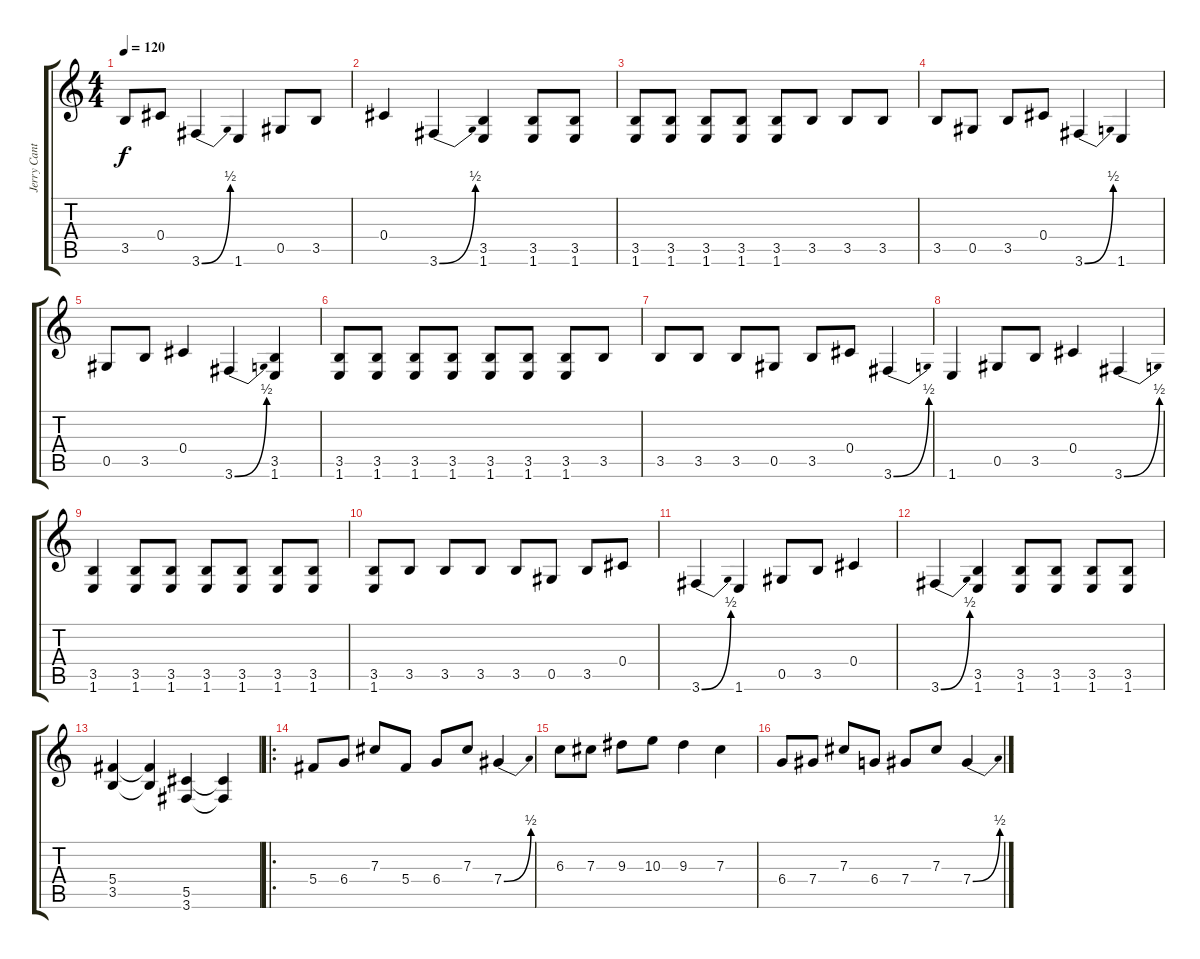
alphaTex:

\track ("Jerry Cantrell" "Jerry Cant") {instrument overdrivenguitar}
\staff {score tabs}
\tuning (Eb4 Bb3 Gb3 Db3 Ab2 Eb2) {hide}
\ts (4 4)
\tempo 120
\clef g2
\ks c
3.5.8{dy f} 0.4.8 3.6{be (bend 0 0 60 2)}.4 1.6.4 0.5.8 3.5.8 |
0.4.4 3.6{be (bend 0 0 60 2)}.4 (3.5 1.6).4 (3.5 1.6).8 (3.5 1.6).8 |
(3.5 1.6).8 (3.5 1.6).8 (3.5 1.6).8 (3.5 1.6).8 (3.5 1.6).8 3.5.8 3.5.8 3.5.8 |
3.5.8 0.5.8 3.5.8 0.4.8 3.6{be (bend 0 0 60 2)}.4 1.6.4 |
0.5.8 3.5.8 0.4.4 3.6{be (bend 0 0 60 2)}.4 (3.5 1.6).4 |
(3.5 1.6).8 (3.5 1.6).8 (3.5 1.6).8 (3.5 1.6).8 (3.5 1.6).8 (3.5 1.6).8 (3.5 1.6).8 3.5.8 |
3.5.8 3.5.8 3.5.8 0.5.8 3.5.8 0.4.8 3.6{be (bend 0 0 60 2)}.4 |
1.6.4 0.5.8 3.5.8 0.4.4 3.6{be (bend 0 0 60 2)}.4 |
(3.5 1.6).4 (3.5 1.6).8 (3.5 1.6).8 (3.5 1.6).8 (3.5 1.6).8 (3.5 1.6).8 (3.5 1.6).8 |
(3.5 1.6).8 3.5.8 3.5.8 3.5.8 3.5.8 0.5.8 3.5.8 0.4.8 |
3.6{be (bend 0 0 60 2)}.4 1.6.4 0.5.8 3.5.8 0.4.4 |
3.6{be (bend 0 0 60 2)}.4 (3.5 1.6).4 (3.5 1.6).8 (3.5 1.6).8 (3.5 1.6).8 (3.5 1.6).8 |
(5.4 3.5).4 (5.4{t} 3.5{t}).4 (5.5 3.6).4 (5.5{t} 3.6{t}).4 |
\ro
5.4.8 6.4.8 7.3.8 5.4.8 6.4.8 7.3.8 7.4{be (bend 0 0 60 2)}.4 |
6.3.8 7.3.8 9.3.8 10.3.8 9.3.4 7.3.4 |
6.4.8 7.4.8 7.3.8 6.4.8 7.4.8 7.3.8 7.4{be (bend 0 0 60 2)}.4
